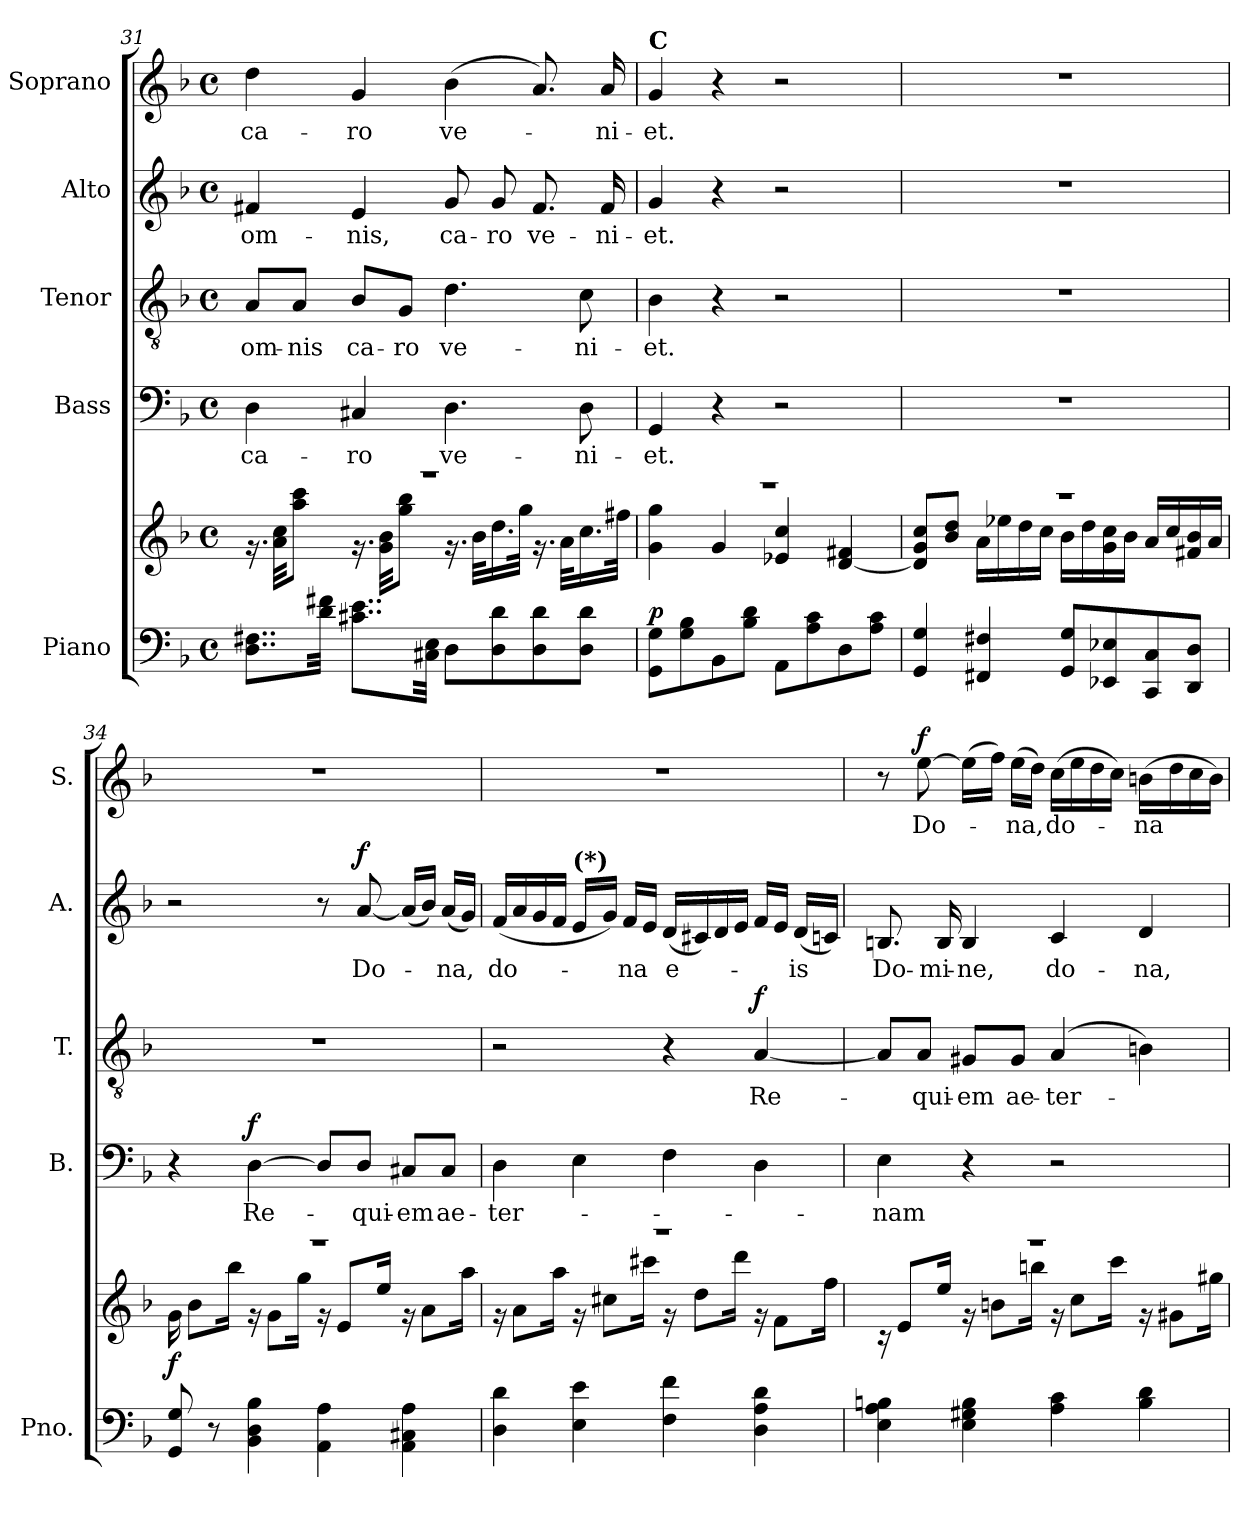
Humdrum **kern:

**kern	**kern	**dynam	**kern	**text	**dynam	**kern	**text	**dynam	**kern	**text	**dynam	**kern	**text	**dynam
*part5	*part5	*part5	*part4	*part4	*part4	*part3	*part3	*part3	*part2	*part2	*part2	*part1	*part1	*part1
*staff6	*staff5	*staff5/6	*staff4	*staff4	*staff4	*staff3	*staff3	*staff3	*staff2	*staff2	*staff2	*staff1	*staff1	*staff1
*I"Piano	*	*	*I"Bass	*	*	*I"Tenor	*	*	*I"Alto	*	*	*I"Soprano	*	*
*I'Pno.	*	*	*I'B.	*	*	*I'T.	*	*	*I'A.	*	*	*I'S.	*	*
!!LO:PB:g=z
*clefF4	*clefG2	*	*clefF4	*	*	*clefGv2	*	*	*clefG2	*	*	*clefG2	*	*
*k[b-]	*k[b-]	*	*k[b-]	*	*	*k[b-]	*	*	*k[b-]	*	*	*k[b-]	*	*
*M4/4	*M4/4	*	*M4/4	*	*	*M4/4	*	*	*M4/4	*	*	*M4/4	*	*
*met(c)	*met(c)	*	*met(c)	*	*	*met(c)	*	*	*met(c)	*	*	*met(c)	*	*
=31	=31	=31	=31	=31	=31	=31	=31	=31	=31	=31	=31	=31	=31	=31
*	*^	*	*	*	*	*	*	*	*	*	*	*	*	*
!	!	!	!	!	!LO:LY:b	!	!	!LO:LY:b	!	!	!LO:LY:b	!	!	!LO:LY:b	!
8..D\ 8..F#X\L	1r	16.r	.	4D\	ca-	.	8A/L	om-	.	4f#X/	om-	.	4dd\	ca-	.
.	.	32a\ 32cc\KKL	.	.	.	.	.	.	.	.	.	.	.	.	.
!	!	!	!	!	!	!	!	!LO:LY:b	!	!	!	!	!	!	!
.	.	8aa\ 8ccc\J	.	.	.	.	8A/J	-nis	.	.	.	.	.	.	.
32d\ 32f#X\Jkk	.	.	.	.	.	.	.	.	.	.	.	.	.	.	.
!	!	!	!	!	!LO:LY:b	!	!	!LO:LY:b	!	!	!LO:LY:b	!	!	!LO:LY:b	!
8..c#X\ 8..e\L	.	16.r	.	4C#X/	-ro	.	8B-/L	ca-	.	4e/	-nis,	.	4g/	-ro	.
.	.	32g\ 32b-\KKL	.	.	.	.	.	.	.	.	.	.	.	.	.
!	!	!	!	!	!	!	!	!LO:LY:b	!	!	!	!	!	!	!
.	.	8gg\ 8bb-\J	.	.	.	.	8G/J	-ro	.	.	.	.	.	.	.
32C#X\ 32E\Jkk	.	.	.	.	.	.	.	.	.	.	.	.	.	.	.
!	!	!	!	!	!LO:LY:b	!	!	!LO:LY:b	!	!	!LO:LY:b	!	!	!LO:LY:b	!
8D\L	.	16.r	.	4.D\	ve-	.	4.d\	ve-	.	8g/	ca-	.	(4b-\	ve-	.
.	.	32b-\KLL	.	.	.	.	.	.	.	.	.	.	.	.	.
!	!	!	!	!	!	!	!	!	!	!	!LO:LY:b	!	!	!	!
8D\ 8d\	.	16.dd\	.	.	.	.	.	.	.	8g/	-ro	.	.	.	.
.	.	32gg\JJk	.	.	.	.	.	.	.	.	.	.	.	.	.
!	!	!	!	!	!	!	!	!	!	!	!LO:LY:b	!	!	!	!
8D\ 8d\	.	16.r	.	.	.	.	.	.	.	8.f#/	ve-	.	8.a/)	.	.
.	.	32a\KLL	.	.	.	.	.	.	.	.	.	.	.	.	.
!	!	!	!	!	!LO:LY:b	!	!	!LO:LY:b	!	!	!	!	!	!	!
8D\ 8d\J	.	16.cc\	.	8D\	-ni-	.	8c\	-ni-	.	.	.	.	.	.	.
!	!	!	!	!	!	!	!	!	!	!	!LO:LY:b	!	!	!LO:LY:b	!
.	.	.	.	.	.	.	.	.	.	16f#/	-ni-	.	16a/	-ni-	.
.	.	32ff#X\JJk	.	.	.	.	.	.	.	.	.	.	.	.	.
=32	=32	=32	=32	=32	=32	=32	=32	=32	=32	=32	=32	=32	=32	=32	=32
!	!	!	!	!	!	!	!	!	!	!	!	!	!LO:TX:a:B:t=C	!	!
!	!	!	!LO:DY:a=2	!	!LO:LY:b	!	!	!LO:LY:b	!	!	!LO:LY:b	!	!	!LO:LY:b	!
8GG\ 8G\L	1r	4g\ 4gg\	p	4GG/	-et.	.	4B-\	-et.	.	4g/	-et.	.	4g/	-et.	.
8G\ 8B-\	.	.	.	.	.	.	.	.	.	.	.	.	.	.	.
8BB-\	.	4g/	.	4r	.	.	4r	.	.	4r	.	.	4r	.	.
8B-\ 8d\J	.	.	.	.	.	.	.	.	.	.	.	.	.	.	.
8AA\L	.	4e-X/ 4cc/	.	2r	.	.	2r	.	.	2r	.	.	2r	.	.
8A\ 8c\	.	.	.	.	.	.	.	.	.	.	.	.	.	.	.
8D\	.	[4d/ 4f#X/	.	.	.	.	.	.	.	.	.	.	.	.	.
8A\ 8c\J	.	.	.	.	.	.	.	.	.	.	.	.	.	.	.
=33	=33	=33	=33	=33	=33	=33	=33	=33	=33	=33	=33	=33	=33	=33	=33
4GG/ 4G/	1r	8d/] 8g/ 8cc/L	.	1r	.	.	1r	.	.	1r	.	.	1r	.	.
.	.	8b-/ 8dd/J	.	.	.	.	.	.	.	.	.	.	.	.	.
4FF#X/ 4F#X/	.	16a\LL	.	.	.	.	.	.	.	.	.	.	.	.	.
.	.	16ee-X\	.	.	.	.	.	.	.	.	.	.	.	.	.
.	.	16dd\	.	.	.	.	.	.	.	.	.	.	.	.	.
.	.	16cc\JJ	.	.	.	.	.	.	.	.	.	.	.	.	.
8GG/ 8G/L	.	16b-\LL	.	.	.	.	.	.	.	.	.	.	.	.	.
.	.	16dd\	.	.	.	.	.	.	.	.	.	.	.	.	.
8EE-X/ 8E-X/	.	16g\ 16cc\	.	.	.	.	.	.	.	.	.	.	.	.	.
.	.	16b-\JJ	.	.	.	.	.	.	.	.	.	.	.	.	.
8CC/ 8C/	.	16a/LL	.	.	.	.	.	.	.	.	.	.	.	.	.
.	.	16cc/	.	.	.	.	.	.	.	.	.	.	.	.	.
8DD/ 8D/J	.	16f#X/ 16b-/	.	.	.	.	.	.	.	.	.	.	.	.	.
.	.	16a/JJ	.	.	.	.	.	.	.	.	.	.	.	.	.
=34	=34	=34	=34	=34	=34	=34	=34	=34	=34	=34	=34	=34	=34	=34	=34
!	!	!	!LO:DY:a=2	!	!	!	!	!	!	!	!	!	!	!	!
8GG/ 8G/	1r	16g\	f	4r	.	.	1r	.	.	2r	.	.	1r	.	.
.	.	8b-\L	.	.	.	.	.	.	.	.	.	.	.	.	.
8r	.	.	.	.	.	.	.	.	.	.	.	.	.	.	.
.	.	16bb-\Jk	.	.	.	.	.	.	.	.	.	.	.	.	.
!	!	!	!	!	!LO:LY:b	!LO:DY:a	!	!	!	!	!	!	!	!	!
4BB-\ 4D\ 4B-\	.	16r	.	[4D\	Re-	f	.	.	.	.	.	.	.	.	.
.	.	8g\L	.	.	.	.	.	.	.	.	.	.	.	.	.
.	.	16gg\Jk	.	.	.	.	.	.	.	.	.	.	.	.	.
4AA\ 4A\	.	16r	.	8D/L]	.	.	.	.	.	8r	.	.	.	.	.
.	.	8e/L	.	.	.	.	.	.	.	.	.	.	.	.	.
!	!	!	!	!	!LO:LY:b	!	!	!	!	!	!LO:LY:b	!LO:DY:a	!	!	!
.	.	.	.	8D/J	-qui-	.	.	.	.	[8a/	Do-	f	.	.	.
.	.	16ee/Jk	.	.	.	.	.	.	.	.	.	.	.	.	.
!	!	!	!	!	!LO:LY:b	!	!	!	!	!	!	!	!	!	!
4AA\ 4C#X\ 4A\	.	16r	.	8C#X/L	-em	.	.	.	.	(16a/LL]	.	.	.	.	.
.	.	8a\L	.	.	.	.	.	.	.	16b-/JJ)	.	.	.	.	.
!	!	!	!	!	!LO:LY:b	!	!	!	!	!	!LO:LY:b	!	!	!	!
.	.	.	.	8C#/J	ae-	.	.	.	.	(16a/LL	-na,	.	.	.	.
.	.	16aa\Jk	.	.	.	.	.	.	.	16g/JJ)	.	.	.	.	.
!!LO:LB:g=z
=35	=35	=35	=35	=35	=35	=35	=35	=35	=35	=35	=35	=35	=35	=35	=35
!	!	!	!	!	!LO:LY:b	!	!	!	!	!	!LO:LY:b	!	!	!	!
4D\ 4d\	1r	16r	.	4D\	-ter-	.	2r	.	.	(16f/LL	do-	.	1r	.	.
.	.	8a\L	.	.	.	.	.	.	.	16a/	.	.	.	.	.
.	.	.	.	.	.	.	.	.	.	16g/	.	.	.	.	.
.	.	16aa\Jk	.	.	.	.	.	.	.	16f/JJ	.	.	.	.	.
!	!	!	!	!	!	!	!	!	!	!LO:TX:a:B:t=(*)	!	!	!	!	!
4E\ 4e\	.	16r	.	4E\	.	.	.	.	.	16e/LL	.	.	.	.	.
.	.	8cc#X\L	.	.	.	.	.	.	.	16g/JJ)	.	.	.	.	.
!	!	!	!	!	!	!	!	!	!	!	!LO:LY:b	!	!	!	!
.	.	.	.	.	.	.	.	.	.	16f/LL	-na	.	.	.	.
.	.	16ccc#X\Jk	.	.	.	.	.	.	.	16e/JJ	.	.	.	.	.
!	!	!	!	!	!	!	!	!	!	!	!LO:LY:b	!	!	!	!
4F\ 4f\	.	16r	.	4F\	.	.	4r	.	.	(16d/LL	e-	.	.	.	.
.	.	8dd\L	.	.	.	.	.	.	.	16c#X/)	.	.	.	.	.
.	.	.	.	.	.	.	.	.	.	16d/	.	.	.	.	.
.	.	16ddd\Jk	.	.	.	.	.	.	.	16e/JJ	.	.	.	.	.
!	!	!	!	!	!	!	!	!LO:LY:b	!LO:DY:a	!	!	!	!	!	!
4D\ 4A\ 4d\	.	16r	.	4D\	.	.	[4A/	Re-	f	16f/LL	.	.	.	.	.
.	.	8f\L	.	.	.	.	.	.	.	16e/JJ	.	.	.	.	.
!	!	!	!	!	!	!	!	!	!	!	!LO:LY:b	!	!	!	!
.	.	.	.	.	.	.	.	.	.	(16d/LL	-is	.	.	.	.
.	.	16ff\Jk	.	.	.	.	.	.	.	16cn/JJ)	.	.	.	.	.
!!LO:PB:g=z
=36	=36	=36	=36	=36	=36	=36	=36	=36	=36	=36	=36	=36	=36	=36	=36
!	!	!	!	!	!LO:LY:b	!	!	!	!	!	!LO:LY:b	!	!	!	!
4E\ 4A\ 4Bn\	1r	16r	.	4E\	-nam	.	8A/L]	.	.	8.Bn/	Do-	.	8r	.	.
.	.	8e/L	.	.	.	.	.	.	.	.	.	.	.	.	.
!	!	!	!	!	!	!	!	!LO:LY:b	!	!	!	!	!	!LO:LY:b	!LO:DY:a
.	.	.	.	.	.	.	8A/J	-qui-	.	.	.	.	[8ee\	Do-	f
!	!	!	!	!	!	!	!	!	!	!	!LO:LY:b	!	!	!	!
.	.	16ee/Jk	.	.	.	.	.	.	.	16B/	-mi-	.	.	.	.
!	!	!	!	!	!	!	!	!LO:LY:b	!	!	!LO:LY:b	!	!	!	!
4E\ 4G#X\ 4B\	.	16r	.	4r	.	.	8G#X/L	-em	.	4B/	-ne,	.	(16ee\LL]	.	.
.	.	8bn\L	.	.	.	.	.	.	.	.	.	.	16ff\JJ)	.	.
!	!	!	!	!	!	!	!	!LO:LY:b	!	!	!	!	!	!LO:LY:b	!
.	.	.	.	.	.	.	8G#/J	ae-	.	.	.	.	(16ee\LL	-na,	.
.	.	16bbn\Jk	.	.	.	.	.	.	.	.	.	.	16dd\JJ)	.	.
!	!	!	!	!	!	!	!	!LO:LY:b	!	!	!LO:LY:b	!	!	!LO:LY:b	!
4A\ 4c\	.	16r	.	2r	.	.	(4A/	-ter-	.	4c/	do-	.	(>16cc\LL	do-	.
.	.	8cc\L	.	.	.	.	.	.	.	.	.	.	16ee\	.	.
.	.	.	.	.	.	.	.	.	.	.	.	.	16dd\	.	.
.	.	16ccc\Jk	.	.	.	.	.	.	.	.	.	.	16cc\JJ)	.	.
!	!	!	!	!	!	!	!	!	!	!	!LO:LY:b	!	!	!LO:LY:b	!
4B\ 4d\	.	16r	.	.	.	.	4Bn\)	.	.	4d/	-na,	.	(>16bn\LL	-na	.
.	.	8g#X\L	.	.	.	.	.	.	.	.	.	.	16dd\	.	.
.	.	.	.	.	.	.	.	.	.	.	.	.	16cc\	.	.
.	.	16gg#X\Jk	.	.	.	.	.	.	.	.	.	.	16b\JJ)	.	.
*	*v	*v	*	*	*	*	*	*	*	*	*	*	*	*	*
=	=	=	=	=	=	=	=	=	=	=	=	=	=	=
*-	*-	*-	*-	*-	*-	*-	*-	*-	*-	*-	*-	*-	*-	*-
